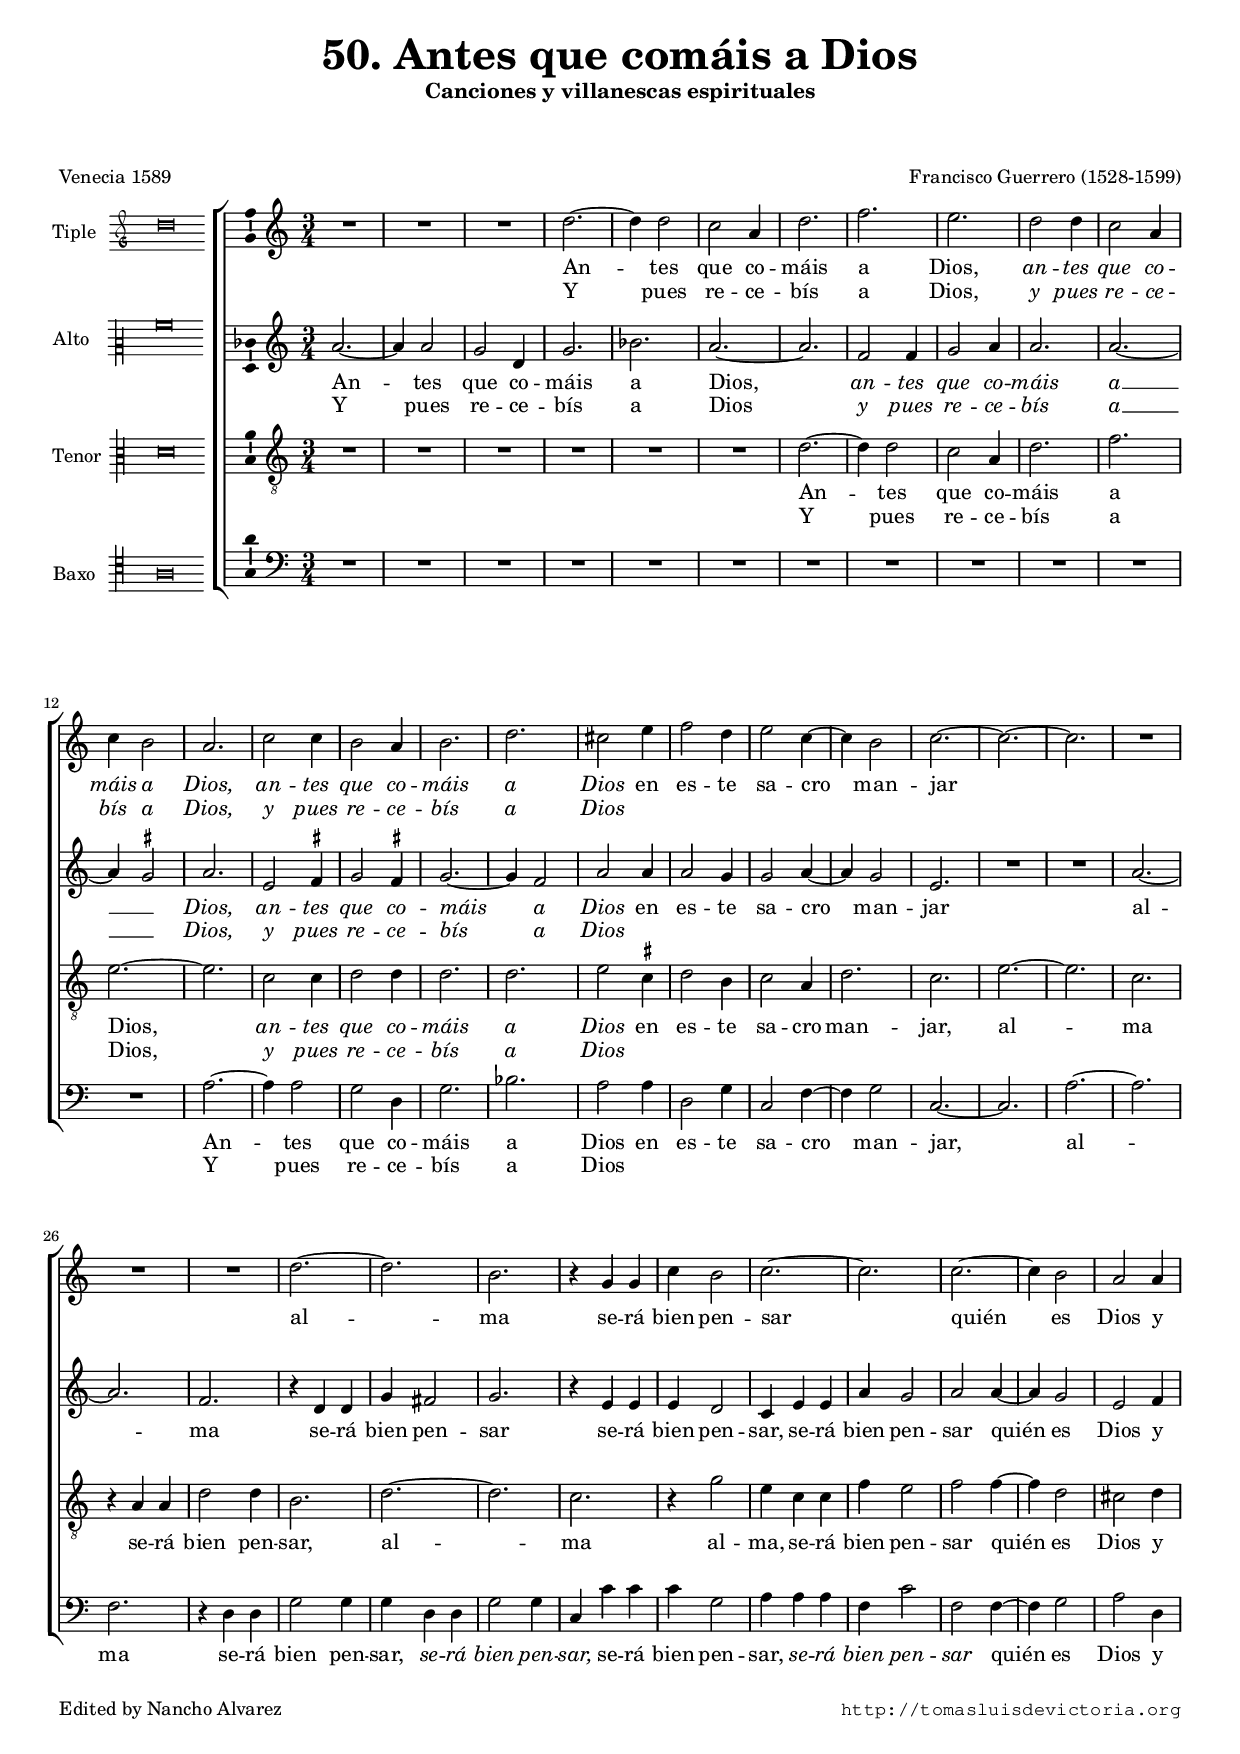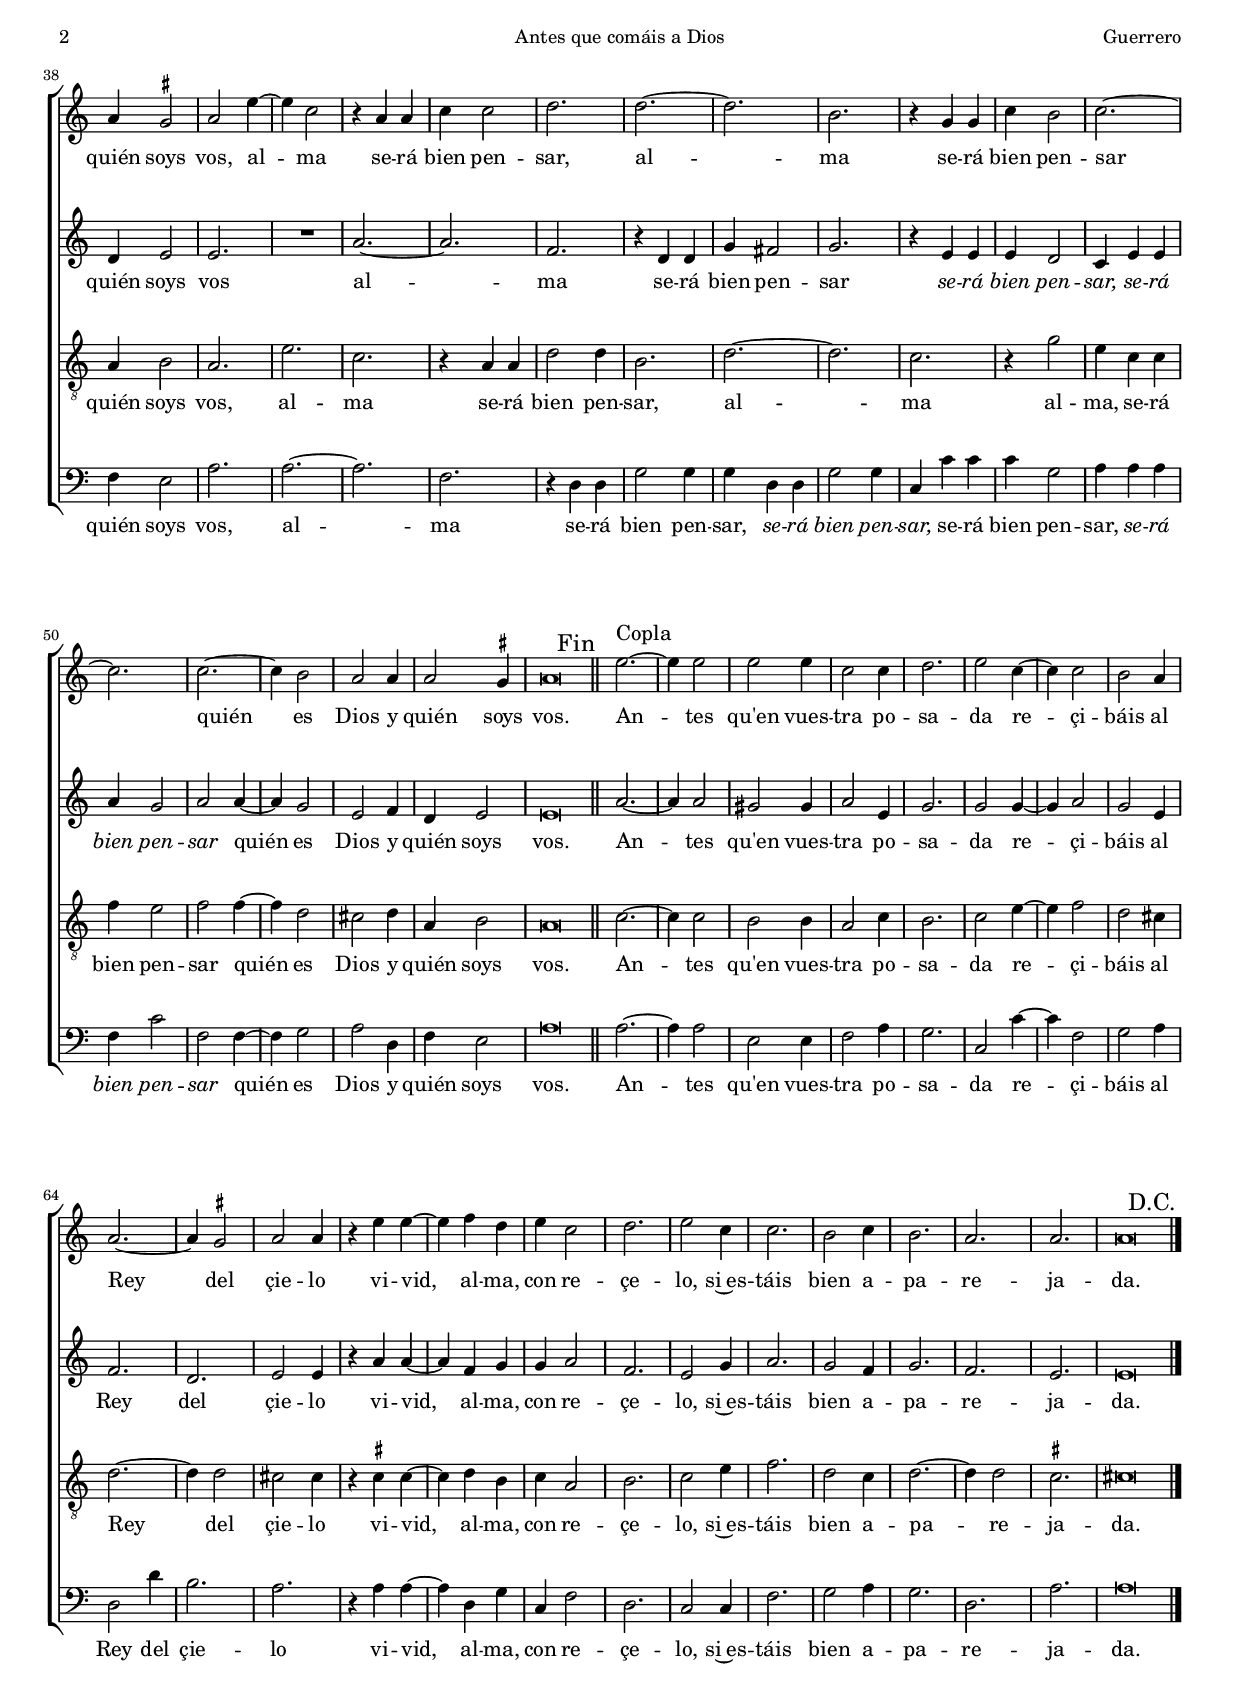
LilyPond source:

\version "2.18.0"

#(set-default-paper-size "a4")
#(set-global-staff-size 16.3)
#(ly:set-option 'point-and-click #f)
%mobile -s15.0 -i2.8 -ball

italicas=\override LyricText.font-shape = #'italic
rectas=\override LyricText.font-shape = #'upright
ss=\once \set suggestAccidentals = ##t
incipitwidth = 20
htitle="Antes que comáis a Dios"
hcomposer="Guerrero"

\header {
	title=\markup{\fontsize #3 "50. Antes que comáis a Dios"}
	subtitle="Canciones y villanescas espirituales"
        subsubtitle=\markup{\null \vspace #2 }
	composer="Francisco Guerrero (1528-1599)"
        pdfauthor=\composer
	%opus="(-)"
	poet="Venecia 1589"
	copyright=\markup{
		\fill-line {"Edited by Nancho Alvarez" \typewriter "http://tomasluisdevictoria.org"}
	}
%	tagline=""
}

global={\key c \major \time 3/4 \skip 1*3/4*55 \bar "||" 
        %tablet \break
				\skip 1*3/4*22 \bar "|." }


cantus=\relative c''{
	\override Score.RehearsalMark.self-alignment-X = #right
        \override Score.RehearsalMark.break-visibility = #begin-of-line-invisible
	R1*3/4*3
	d2. ~
	d4 d2
	c2 a4
	d2.
	f
	e
	d2 d4
	c2 a4
	c4 b2
	a2.
	c2 c4 
	b2 a4
	b2.
	d
	cis2 e4
	f2 d4
	e2 c4 ~
	c b2
	c2. ~
	c ~
	c
	R1*3/4*3
	d2. ~
	d
	b
	r4 g g 
	c b2
	c2. ~
	c
	c ~
	c4 b2
	a2 a4 
	a \ss gis2
	a2 e'4 ~
	e c2
	r4 a a
	c c2
	d2.
	d ~
	d
	b
	r4 g g
	c b2
	c2. ~
	c2. 
	c2. ~
	c4 b2
	a2 a4
	a2 \ss gis4
	a\breve*3/8
	\mark "Fin"
	\once \override TextScript.padding = #1.5
	e'2.^\markup{\larger "Copla"} ~
	e4 e2
	e2 e4
	c2 c4
	d2.
	e2 c4 ~
	c c2
	b2 a4
	a2. ~
	a4 \ss gis2
	a2 a4
	r4 e'e ~
	e f d
	e c2
	d2.
	e2 c4
	c2.
	b2 c4
	b2. 
	a2.
	a |
	a\breve*3/8
	\mark "D.C."
}

altus=\relative c''{
	a2. ~
	a4 a2
	g2 d4
	g2.
	bes2.
	a2. ~
	a
	f2 f4
	g2 a4
	a2.
	a2. ~
	a4 \ss gis2
	a2.
	e2 \ss fis4
	g2 \ss fis4
	g2. ~
	g4 f2
	a2 a4
	a2 g4
	g2 a4 ~
	a g2
	e2.
	R1*3/4*2
	a2. ~
	a
	f2.
	r4 d d
	g fis2
	g2.
	r4 e e
	e d2
	c4 e e
	a g2
	a2 a4 ~
	a g2
	e2 f4
	d4 e2
	e2.
	R1*3/4
	a2. ~
	a
	f
	r4 d d
	g fis2
	g2.
	r4 e e
	e d2
	c4 e e
	a g2
	a2 a4 ~
	a g2
	e2 f4 
	d4 e2
	e\breve*3/8
	a2. ~
	a4 a2
	gis2 gis4
	a2 e4
	g2.
	g2 g4 ~
	g a2
	g2 e4
	f2.
	d2.
	e2 e4
	r4 a a ~
	a f g 
	g a2
	f2.
	e2 g4
	a2.
	g2 f4
	g2. 
	f
	e |
	e\breve*3/8
}

tenor=\relative c'{
	R1*3/4*6
	d2. ~
	d4 d2
	c2 a4
	d2.
	f2.
	e ~
	e
	c2 c4
	d2 d4
	d2. 
	d
	e2 \ss cis4
	d2 b4
	c2 a4
	d2. 
	c2.
	e2. ~
	e
	c2.
	r4 a a
	d2 d4
	b2.
	d2. ~
	d c
	r4 g'2
	e4 c c
	f e2
	f2 f4 ~
	f d2
	cis2 d4
	a4 b2
	a2. e'
	c
	r4 a a
	d2 d4
	b2.
	d ~
	d c
	r4 g'2
	e4 c c
	f4 e2 
	f2 f4 ~
	f d2
	cis2 d4
	a4 b2 
	a\breve*3/8
	c2. ~
	c4 c2
	b2 b4
	a2 c4
	b2.
	c2 e4 ~
	e f2
	d2 cis4
	d2. ~
	d4 d2
	cis2 cis4
	r4 \ss cis cis ~
	cis d b
	c4 a2
	b2.
	c2 e4
	f2.
	d2 c4 d2. ~
	d4 d2
	\ss cis2. |
	cis\breve*3/8
}

bassus=\relative c'{
	R1*3/4*12
	a2. ~
	a4 a2
	g2 d4
	g2.
	bes
	a2 a4
	d,2 g4
	c,2 f4 ~
	f g2
	c,2. ~
	c
	a' ~
	a f
	r4 d d
	g2 g4 g d d
	g2 g4
	c, c' c
	c g2
	a4 a a
	f c'2
	f,2 f4 ~
	f4 g2
	a2 d,4 
	f e2
	a2.
	a ~ 
	a
	f
	r4 d d
	g2 g4
	g d d
	g2 g4
	c, c' c
	c g2
	a4 a a
	f c'2
	f,2 f4 ~
	f g2
	a2 d,4
	f4 e2 
	a\breve*3/8
	a2. ~
	a4 a2
	e2 e4
	f2 a4
	g2.
	c,2 c'4 ~
	c f,2
	g2 a4
	d,2 d'4
	b2.
	a
	r4 a a ~
	a d, g
	c, f2
	d2.
	c2 c4 
	f2. 
	g2 a4
	g2. d2.
	a' |
	a\breve*3/8
}


textocantus=\lyricmode{
An -- _ tes que co -- máis a Dios,
\italicas
an -- tes que co -- máis a Dios,
an -- tes que co -- máis a Dios
\rectas
en es -- te sa -- cro _ man -- jar _ _ 
al -- _ ma
se -- rá bien pen -- sar _
quién _ es Dios y quién soys vos,
al -- _ ma
se -- rá bien pen -- sar,
al -- _ ma
se -- rá bien pen -- sar _
quién _ es Dios y quién soys vos.
An -- _ tes qu'en vues -- tra po -- sa -- da 
re -- _ çi -- báis al Rey _ del çie -- lo
vi -- vid, _
al -- ma,
con re -- çe -- lo,
si~es -- táis bien a -- pa -- re -- ja -- da.
}

textoaltus=\lyricmode{
An -- _ tes que co -- máis a Dios, _
\italicas
an -- tes que co -- máis a __ _ _ Dios,
an -- tes que co -- máis _ a Dios
\rectas
en es -- te sa -- cro _ man -- jar
al -- _ ma
se -- rá bien pen -- sar
se -- rá bien pen -- sar,
se -- rá bien pen -- sar quién _ es Dios
y quién soys vos
al -- _ ma
se -- rá bien pen -- sar
\italicas
se -- rá bien pen -- sar,
se -- rá bien pen -- sar
\rectas
quién _ es Dios y quién soys vos.
An -- _ tes qu'en vues -- tra po -- sa -- da 
re -- _ çi -- báis al Rey del çie -- lo
vi -- vid, _ al -- ma,
con re -- çe -- lo,
si~es -- táis bien a -- pa -- re -- ja -- da.
}

textotenor=\lyricmode{
An -- _ tes que co -- máis a Dios, _
\italicas
an -- tes que co -- máis a Dios 
\rectas
en es -- te sa -- cro man -- jar,
al -- _ ma
se -- rá bien pen -- sar,
al -- _ ma
al -- ma,
se -- rá bien pen -- sar quién _ es Dios
y quién soys vos,
al -- ma
se -- rá bien pen -- sar,
al -- _ ma
al -- ma,
se -- rá bien pen -- sar 
quién _ es Dios y quién soys vos.
An -- _ tes qu'en vues -- tra po -- sa -- da
re -- _ çi -- báis al Rey _ del çie -- lo
vi -- vid, _ al -- ma,
con re -- çe -- lo,
si~es -- táis bien a -- pa -- _ re -- ja -- da.
}

textobassus=\lyricmode{
An -- _ tes que co -- máis a Dios 
en es -- te sa -- cro _ man -- jar, _
al -- _ ma
se -- rá bien pen -- sar,
\italicas
se -- rá bien pen -- sar,
\rectas
se -- rá bien pen -- sar,
\italicas
se -- rá bien pen -- sar
\rectas
quién _ es Dios y quién soys vos,
al -- _ ma
se -- rá bien pen -- sar,
\italicas
se -- rá bien pen -- sar,
\rectas
se -- rá bien pen -- sar,
\italicas
se -- rá bien pen -- sar
\rectas
quién _ es Dios y quién soys vos.
An -- _ tes qu'en vues -- tra po -- sa -- da
re -- _ çi -- báis al Rey del çie -- lo
vi -- vid, _
al -- ma,
con re -- çe -- lo,
si~es -- táis bien a -- pa -- re -- ja -- da.
}


textocantusb=\lyricmode{
Y _ pues re -- ce -- bís a Dios,
\italicas
y pues re -- ce -- bís a Dios,
y pues re -- ce -- bís a Dios 
}

textoaltusb=\lyricmode{
Y _ pues re -- ce -- bís a Dios _
\italicas
y pues re -- ce -- bís a __ _ _ Dios,
y pues re -- ce -- bís _ a Dios
}

textotenorb=\lyricmode{
Y _ pues re -- ce -- bís a Dios, _
\italicas
y pues re -- ce -- bís a Dios
}

textobassusb=\lyricmode{
Y _ pues re -- ce -- bís a Dios
}



incipitcantus=\markup{
	\score{
		{ 
		\set Staff.instrumentName="Tiple  "
		\override NoteHead.style = #'neomensural
		\override Rest.style = #'neomensural
		\override Staff.TimeSignature.stencil = ##f
		\cadenzaOn 
		\clef "petrucci-g"
		\key c \major
		\time 3/4
		d''\breve
		} 
	\layout {
		\context {\Voice
			\remove Ligature_bracket_engraver
			\consists Mensural_ligature_engraver
		}
		line-width=\incipitwidth
		indent = 0
	}
	}
}



incipitaltus=\markup{
	\score{
		{ 
		\set Staff.instrumentName="Alto   "
		\override NoteHead.style = #'neomensural 
		\override Rest.style = #'neomensural
		\override Staff.TimeSignature.stencil = ##f
		\cadenzaOn 
		\clef "petrucci-c2"
		\key c \major
		\time 3/4
		a'\breve
		} 
	\layout {
		\context {\Voice
			\remove Ligature_bracket_engraver
			\consists Mensural_ligature_engraver
		}
		line-width=\incipitwidth
		indent = 0
	}
	}
}


incipittenor=\markup{
	\score{
		{ 
		\set Staff.instrumentName="Tenor "
		\override NoteHead.style = #'neomensural 
		\override Rest.style = #'neomensural
		\override Staff.TimeSignature.stencil = ##f
		\cadenzaOn 
		\clef "petrucci-c3"
		\key c \major
		\time 3/4
		d'\breve
		} 
	\layout {
		\context {\Voice
			\remove Ligature_bracket_engraver
			\consists Mensural_ligature_engraver
		}
		line-width=\incipitwidth
		indent=0
	}
	}
}


incipitbassus=\markup{
	\score{
		{ 
		\set Staff.instrumentName="Baxo  "
		\override NoteHead.style = #'neomensural 
		\override Rest.style = #'neomensural
		\override Staff.TimeSignature.stencil = ##f
		\cadenzaOn 
		\clef "petrucci-c4"
		\key c \major
		\time 3/4
		a\breve
		} 
	\layout {
		\context {\Voice
			\remove Ligature_bracket_engraver
			\consists Mensural_ligature_engraver
		}
		line-width=\incipitwidth
		indent = 0
	}
	}
}





\score {
\new ChoirStaff<<

	\new Staff <<\global
	\new Voice="v1" {
		\set Staff.instrumentName=\incipitcantus
		\clef "treble"
		\cantus }
	\new Lyrics \lyricsto "v1" {\textocantus }
	\new Lyrics \lyricsto "v1" {\textocantusb }
	>>
	
	
	\new Staff << \global
	\new Voice="v2" {
		\set Staff.instrumentName=\incipitaltus
		\clef "treble" 
		\altus}
	\new Lyrics \lyricsto "v2" {\textoaltus }
	\new Lyrics \lyricsto "v2" {\textoaltusb }
	>>

	
	\new Staff <<\global
	\new Voice="v3" {
		\set Staff.instrumentName=\incipittenor
		\clef "G_8"
		\tenor }
	\new Lyrics \lyricsto "v3" {\textotenor }
	\new Lyrics \lyricsto "v3" {\textotenorb }
	>>
	

	\new Staff <<\global
	\new Voice="v4" {
		\set Staff.instrumentName=\incipitbassus
		\clef "bass" 
		\bassus }
	\new Lyrics \lyricsto "v4" {\textobassus }
	\new Lyrics \lyricsto "v4" {\textobassusb }
	>>
	
>>

\layout{ 
	\context {\Lyrics 
		\override VerticalAxisGroup.staff-affinity = #UP
		\override VerticalAxisGroup.nonstaff-relatedstaff-spacing =
			#'((basic-distance . 0) (minimum-distance . 0) (padding . 1))
		\override LyricText.font-size = #1.2
		\override LyricHyphen.minimum-distance = #0.5
	}
	\context {\Score 
		tempoHideNote = ##t
		\override BarNumber.padding = #2 
	}
	\context {\Voice 
		melismaBusyProperties = #'()
		%autoBeaming = ##f
	}
	\context {\Staff 
                %\RemoveEmptyStaves
                %\override VerticalAxisGroup.remove-first = ##t
		\override VerticalAxisGroup.staff-staff-spacing =
			#'((basic-distance . 13) (minimum-distance . 0) (padding . 1))
		\consists Ambitus_engraver 
		\override LigatureBracket.padding = #1
	}
}

%\midi { \mtempo }

}


\paper{
	evenHeaderMarkup=\markup  \fill-line { \fromproperty #'page:page-number-string \htitle \hcomposer }
	oddHeaderMarkup= \markup  \fill-line { \on-the-fly #not-first-page \hcomposer \on-the-fly #not-first-page \htitle \on-the-fly #not-first-page \fromproperty #'page:page-number-string }
	%system-count=20
	%page-count = 3
	ragged-last-bottom = ##f
	indent=2.8\cm
	system-system-spacing =
	#'((basic-distance . 20) (minimum-distance . 0) (padding . 5))
	top-system-spacing = % header
	#'((basic-distance . 9) (minimum-distance . 0) (padding . 0))
	last-bottom-spacing = % footer
	#'((basic-distance . 12) (minimum-distance . 0) (padding . 0))
	markup-system-spacing.padding = #1.5
}
